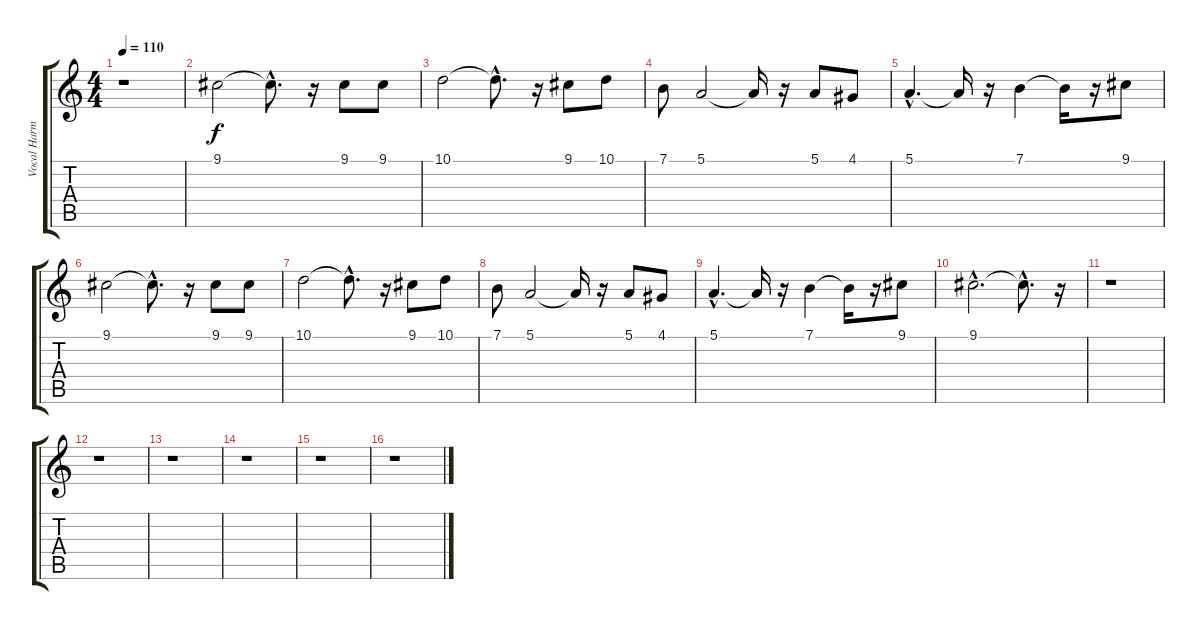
\track ("Vocal Harmony" "Vocal Harm") {instrument choiraahs}
\staff {score tabs}
\tuning (E4 B3 G3 D3 A2 E2) {hide}
\ts (4 4)
\tempo 110
\clef g2
\ks c
r.1{dy f} |
9.1.2 9.1{hac t}.8{d} r.16 9.1.8 9.1.8 |
10.1.2 10.1{hac t}.8{d} r.16 9.1.8 10.1.8 |
7.1.8 5.1.2 5.1{t}.16 r.16 5.1.8 4.1.8 |
5.1{hac}.4{d} 5.1{t}.16 r.16 7.1.4 7.1{t}.16 r.16 9.1.8 |
9.1.2 9.1{hac t}.8{d} r.16 9.1.8 9.1.8 |
10.1.2 10.1{hac t}.8{d} r.16 9.1.8 10.1.8 |
7.1.8 5.1.2 5.1{t}.16 r.16 5.1.8 4.1.8 |
5.1{hac}.4{d} 5.1{t}.16 r.16 7.1.4 7.1{t}.16 r.16 9.1.8 |
9.1{hac}.2{d} 9.1{hac t}.8{d} r.16 |
r.1 |
r.1 |
r.1 |
r.1 |
r.1 |
r.1
